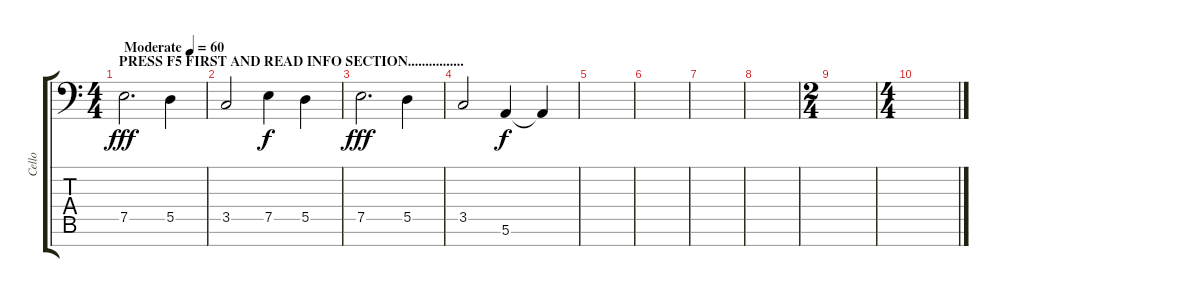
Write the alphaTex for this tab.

\track ("Cello" "Cello") {instrument cello}
\staff {score tabs}
\tuning (E4 B3 G3 D3 A2 E2 C-1) {hide}
\ts (4 4)
\section ("" "PRESS F5 FIRST AND READ INFO SECTION................")
\tempo (60 "Moderate")
\clef f4
\ks c
7.5.2{d dy fff instrument cello} 5.5.4 |
3.5.2 7.5.4{dy f} 5.5.4 |
7.5.2{d dy fff} 5.5.4 |
3.5.2 5.6.4{dy f} 5.6{t}.4 |
|
|
|
|
\ts (2 4)
|
\ts (4 4)
